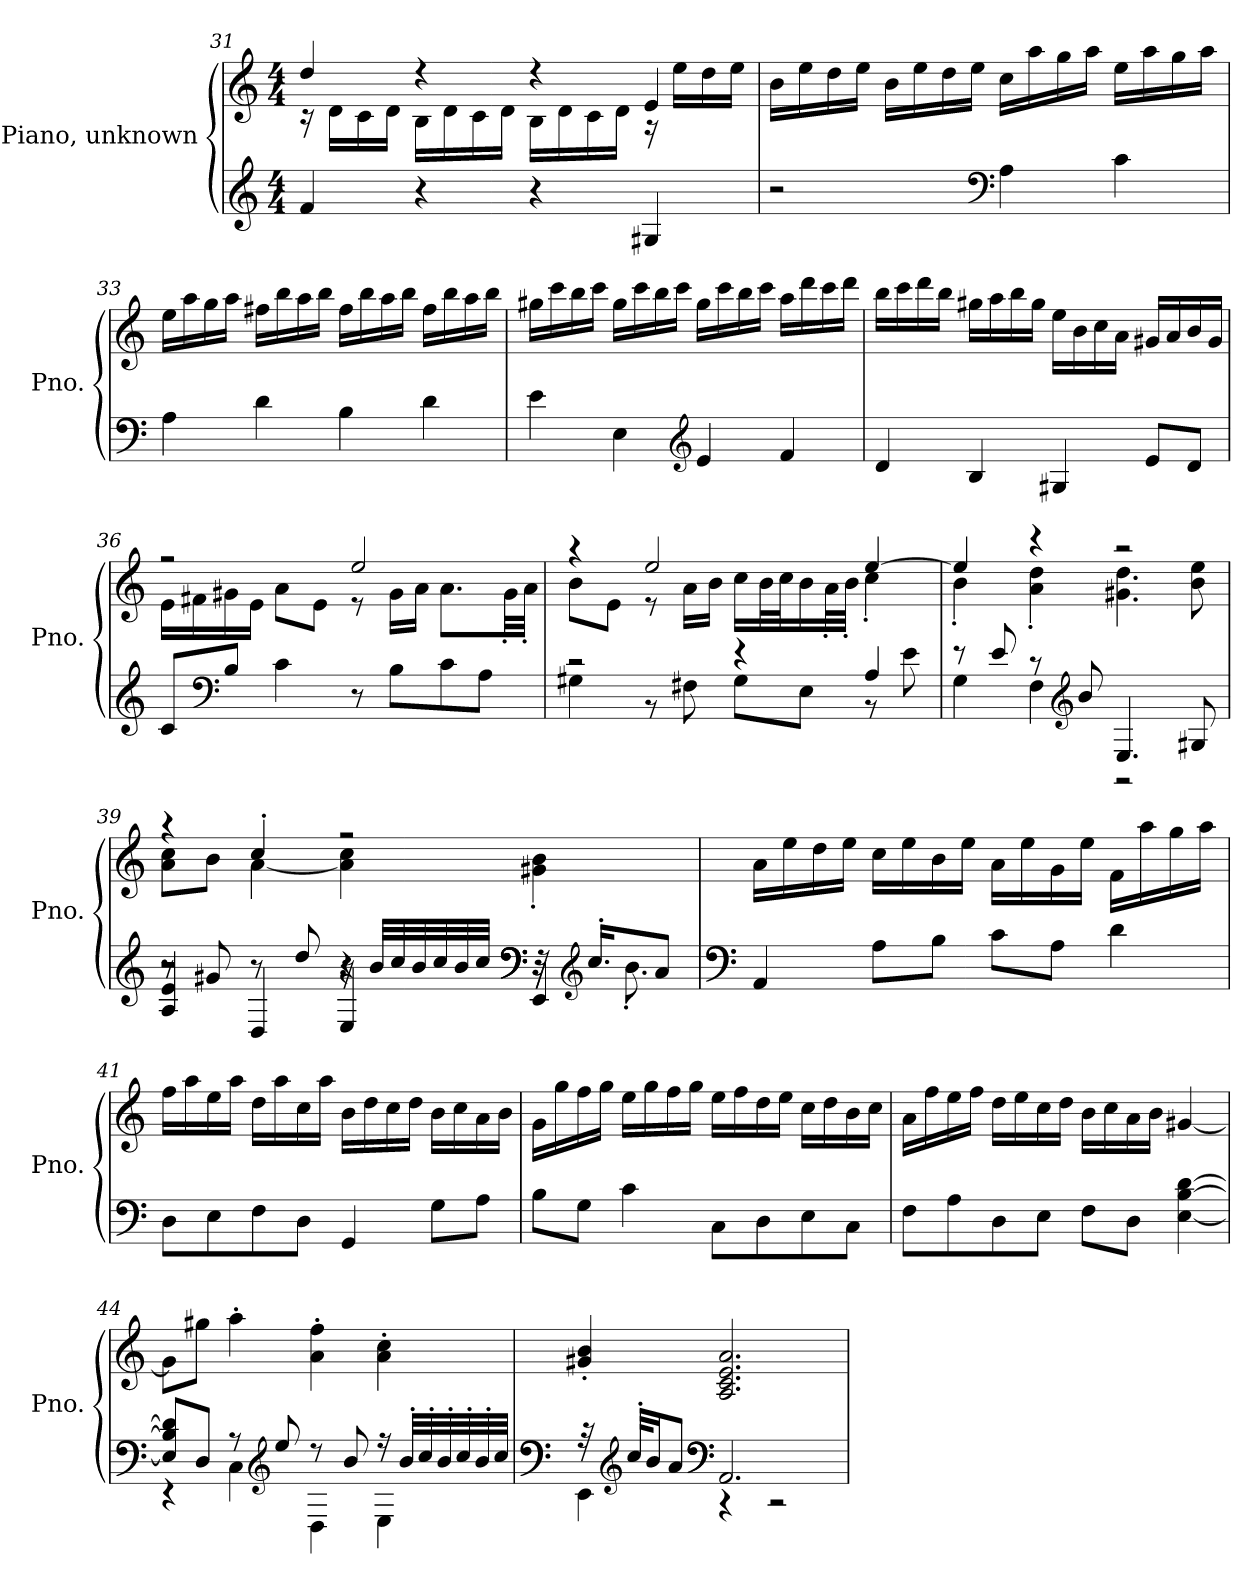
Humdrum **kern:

**kern	**kern
*part1	*part1
*staff2	*staff1
*I"Piano, unknown	*
*I'Pno.	*
!!LO:PB:g=z
*clefG2	*clefG2
*k[]	*k[]
*M4/4	*M4/4
=31	=31
*	*^
4f/	4dd/	16r
.	.	16d\LL
.	.	16c\
.	.	16d\JJ
4r	4r	16B\LL
.	.	16d\
.	.	16c\
.	.	16d\JJ
4r	4r	16B\LL
.	.	16d\
.	.	16c\
.	.	16d\JJ
4G#X/	4e/	16r
.	.	16ee\LL
.	.	16dd\
.	.	16ee\JJ
*	*v	*v
=32	=32
2r	16b\LL
.	16ee\
.	16dd\
.	16ee\JJ
.	16b\LL
.	16ee\
.	16dd\
.	16ee\JJ
*clefF4	*
4A\	16cc\LL
.	16aa\
.	16gg\
.	16aa\JJ
4c\	16ee\LL
.	16aa\
.	16gg\
.	16aa\JJ
!!LO:LB:g=z
=33	=33
4A\	16ee\LL
.	16aa\
.	16gg\
.	16aa\JJ
4d\	16ff#X\LL
.	16bb\
.	16aa\
.	16bb\JJ
4B\	16ff#\LL
.	16bb\
.	16aa\
.	16bb\JJ
4d\	16ff#\LL
.	16bb\
.	16aa\
.	16bb\JJ
=34	=34
4e\	16gg#X\LL
.	16ccc\
.	16bb\
.	16ccc\JJ
4E\	16gg#\LL
.	16ccc\
.	16bb\
.	16ccc\JJ
*clefG2	*
4e/	16gg#\LL
.	16ccc\
.	16bb\
.	16ccc\JJ
4f/	16aa\LL
.	16ddd\
.	16ccc\
.	16ddd\JJ
!!LO:LB:g=z
=35	=35
4d/	16bb\LL
.	16ccc\
.	16ddd\
.	16bb\JJ
4B/	16gg#X\LL
.	16aa\
.	16bb\
.	16gg#\JJ
4G#X/	16ee\LL
.	16b\
.	16cc\
.	16a\JJ
8e/L	16g#X/LL
.	16a/
8d/J	16b/
.	16g#/JJ
=36	=36
*	*^
8c/L	2r	16e\LL
.	.	16f#X\
*clefF4	*	*
8B/J	.	16g#X\
.	.	16e\JJ
4c\	.	8a\L
.	.	8e\J
8r	2ee/	8r
8B\L	.	16g#\LL
.	.	16a\JJ
8c\	.	8.a\L
8A\J	.	.
.	.	32g#'\LL
.	.	32a'\JJJ
!!LO:LB:g=z	!!
=37	=37	=37
*^	*	*
2r	4G#X\	4r	8b\L
.	.	.	8e\J
.	8r	2ee/	8r
.	8F#X\	.	16a\LL
.	.	.	16b\JJ
4r	8G#\L	.	16cc\LL
.	.	.	32b\L
.	.	.	32cc\J
.	8E\J	.	16b\
.	.	.	32a'\L
.	.	.	32b'\JJJ
4A/	8r	[4ee/	4cc'\
.	8e\	.	.
=38	=38	=38	=38
8r	4G\	4ee/]	4b'\
8e/	.	.	.
8r	4F\	4r	4a\' 4dd\'
*clefG2	*	*	*
8b/	.	.	.
4.E/	2r	2r	4.g#X\ 4.dd\
8G#X/	.	.	8b\ 8ee\
!!LO:LB:g=z	!!
=39	=39	=39	=39
*	*^	*	*
8r	2r	4A/ 4e/	4r	8a\ 8cc\L
8g#X/	.	.	.	8b\J
8r	.	4D/	4cc'/	[4a\
8dd/	.	.	.	.
16r	4r	4E/	2r	4a\] 4cc\
32b/LLL	.	.	.	.
32cc/	.	.	.	.
32b/	.	.	.	.
32cc/	.	.	.	.
32b/	.	.	.	.
32cc/JJJ	.	.	.	.
*clefF4	*	*	*	*
32r	16r	4EE/	.	4g#X\' 4b\'
*clefG2	*	*	*	*
16.cc'/KL	.	.	.	.
.	8.b'\	.	.	.
8a/J	.	.	.	.
*v	*v	*v	*	*
*	*v	*v
=40	=40
*clefF4	*
4AA/	16a\LL
.	16ee\
.	16dd\
.	16ee\JJ
8A\L	16cc\LL
.	16ee\
8B\J	16b\
.	16ee\JJ
8c\L	16a\LL
.	16ee\
8A\J	16g\
.	16ee\JJ
4d\	16f\LL
.	16aa\
.	16gg\
.	16aa\JJ
!!LO:LB:g=z
=41	=41
8D\L	16ff\LL
.	16aa\
8E\	16ee\
.	16aa\JJ
8F\	16dd\LL
.	16aa\
8D\J	16cc\
.	16aa\JJ
4GG/	16b\LL
.	16dd\
.	16cc\
.	16dd\JJ
8G\L	16b\LL
.	16cc\
8A\J	16a\
.	16b\JJ
=42	=42
8B\L	16g\LL
.	16gg\
8G\J	16ff\
.	16gg\JJ
4c\	16ee\LL
.	16gg\
.	16ff\
.	16gg\JJ
8C\L	16ee\LL
.	16ff\
8D\	16dd\
.	16ee\JJ
8E\	16cc\LL
.	16dd\
8C\J	16b\
.	16cc\JJ
=43	=43
8F\L	16a\LL
.	16ff\
8A\	16ee\
.	16ff\JJ
8D\	16dd\LL
.	16ee\
8E\J	16cc\
.	16dd\JJ
8F\L	16b\LL
.	16cc\
8D\J	16a\
.	16b\JJ
[4E\ [4B\ [4d\	[4g#X/
!!LO:PB:g=z
=44	=44
*^	*
8E/] 8B/] 8d/]L	4r	8g#\L]
8D/J	.	8gg#X\J
8r	4C\	4aa'\
*clefG2	*	*
8ee/	.	.
8r	4D\	4a\' 4ff\'
8b/	.	.
16r	4E\	4a\' 4cc\'
32b'/LLL	.	.
32cc'/	.	.
32b'/	.	.
32cc'/	.	.
32b'/	.	.
32cc/JJJ	.	.
=45	=45	=45
*clefF4	*	*
32r	4EE\	4g#X/' 4b/'
*clefG2	*	*
32cc'/KLL	.	.
16b/J	.	.
8a/J	.	.
*clefF4	*	*
2.AA/	4r	2.A/ 2.c/ 2.e/ 2.a/
.	2r	.
*v	*v	*
=	=
*-	*-
